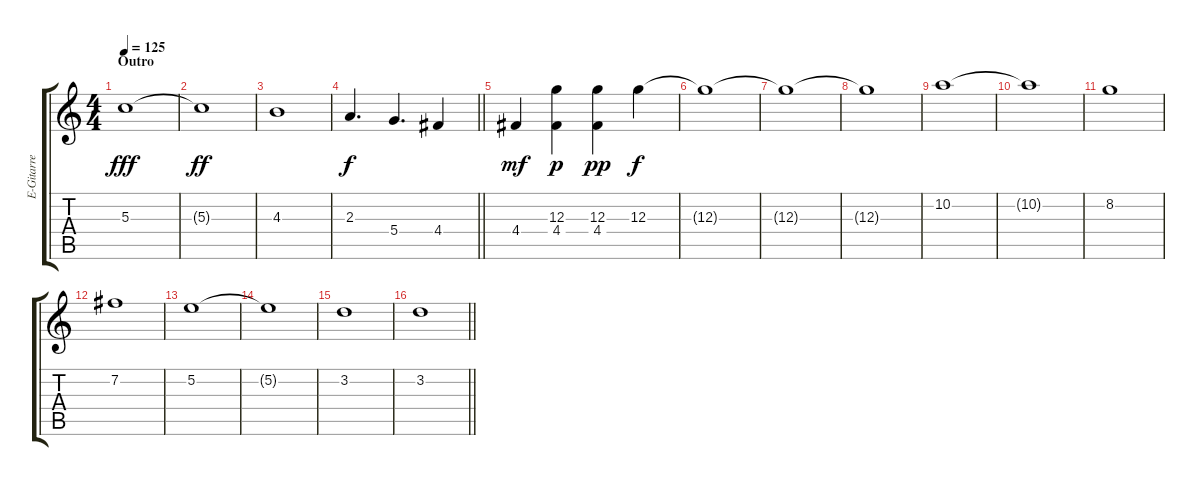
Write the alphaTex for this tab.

\track ("E-Gitarre - Raoul" "E-Gitarre ") {instrument overdrivenguitar}
\staff {score tabs}
\tuning (E4 B3 G3 D3 A2 E2) {hide}
\ts (4 4)
\section ("" "Outro")
\tempo 125
\clef g2
\ks c
5.3.1{dy fff} |
5.3{t}.1{dy ff} |
4.3.1 |
\barLineRight lightlight
2.3.4{d dy f} 5.4.4{d} 4.4.4 |
4.4.4{dy mf} (12.3 4.4).4{dy p} (12.3 4.4).4{dy pp} 12.3.4{dy f} |
12.3{t}.1 |
12.3{t}.1 |
12.3{t}.1 |
10.2.1 |
10.2{t}.1 |
8.2.1 |
7.2.1 |
5.2.1 |
5.2{t}.1 |
3.2.1 |
\barLineRight lightlight
3.2.1
